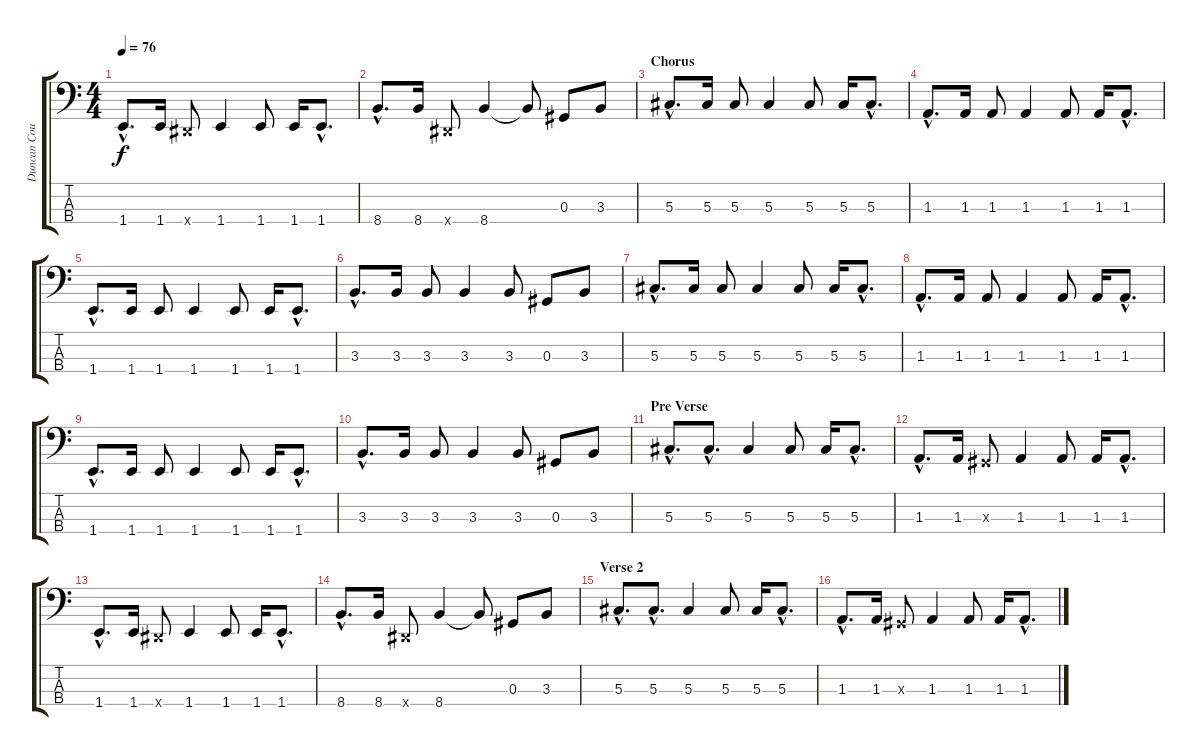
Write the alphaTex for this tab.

\track ("Duncan Coutts(Bass)" "Duncan Cou") {instrument electricbassfinger}
\staff {score tabs}
\tuning (Gb2 Db2 Ab1 Eb1) {hide}
\ts (4 4)
\tempo 76
\clef f4
\ks c
1.4{hac}.8{d dy f} 1.4.16 0.4{x}.8 1.4.4 1.4.8 1.4.16 1.4{hac}.8{d} |
8.4{hac}.8{d} 8.4.16 0.4{x}.8 8.4.4 8.4{t}.8 0.3.8 3.3.8 |
\section ("" "Chorus")
5.3{hac}.8{d} 5.3.16 5.3.8 5.3.4 5.3.8 5.3.16 5.3{hac}.8{d} |
1.3{hac}.8{d} 1.3.16 1.3.8 1.3.4 1.3.8 1.3.16 1.3{hac}.8{d} |
1.4{hac}.8{d} 1.4.16 1.4.8 1.4.4 1.4.8 1.4.16 1.4{hac}.8{d} |
3.3{hac}.8{d} 3.3.16 3.3.8 3.3.4 3.3.8 0.3.8 3.3.8 |
5.3{hac}.8{d} 5.3.16 5.3.8 5.3.4 5.3.8 5.3.16 5.3{hac}.8{d} |
1.3{hac}.8{d} 1.3.16 1.3.8 1.3.4 1.3.8 1.3.16 1.3{hac}.8{d} |
1.4{hac}.8{d} 1.4.16 1.4.8 1.4.4 1.4.8 1.4.16 1.4{hac}.8{d} |
3.3{hac}.8{d} 3.3.16 3.3.8 3.3.4 3.3.8 0.3.8 3.3.8 |
\section ("" "Pre Verse")
5.3{hac}.8{d} 5.3{hac}.8{d} 5.3.4 5.3.8 5.3.16 5.3{hac}.8{d} |
1.3{hac}.8{d} 1.3.16 0.3{x}.8 1.3.4 1.3.8 1.3.16 1.3{hac}.8{d} |
1.4{hac}.8{d} 1.4.16 0.4{x}.8 1.4.4 1.4.8 1.4.16 1.4{hac}.8{d} |
8.4{hac}.8{d} 8.4.16 0.4{x}.8 8.4.4 8.4{t}.8 0.3.8 3.3.8 |
\section ("" "Verse 2")
5.3{hac}.8{d} 5.3{hac}.8{d} 5.3.4 5.3.8 5.3.16 5.3{hac}.8{d} |
1.3{hac}.8{d} 1.3.16 0.3{x}.8 1.3.4 1.3.8 1.3.16 1.3{hac}.8{d}
